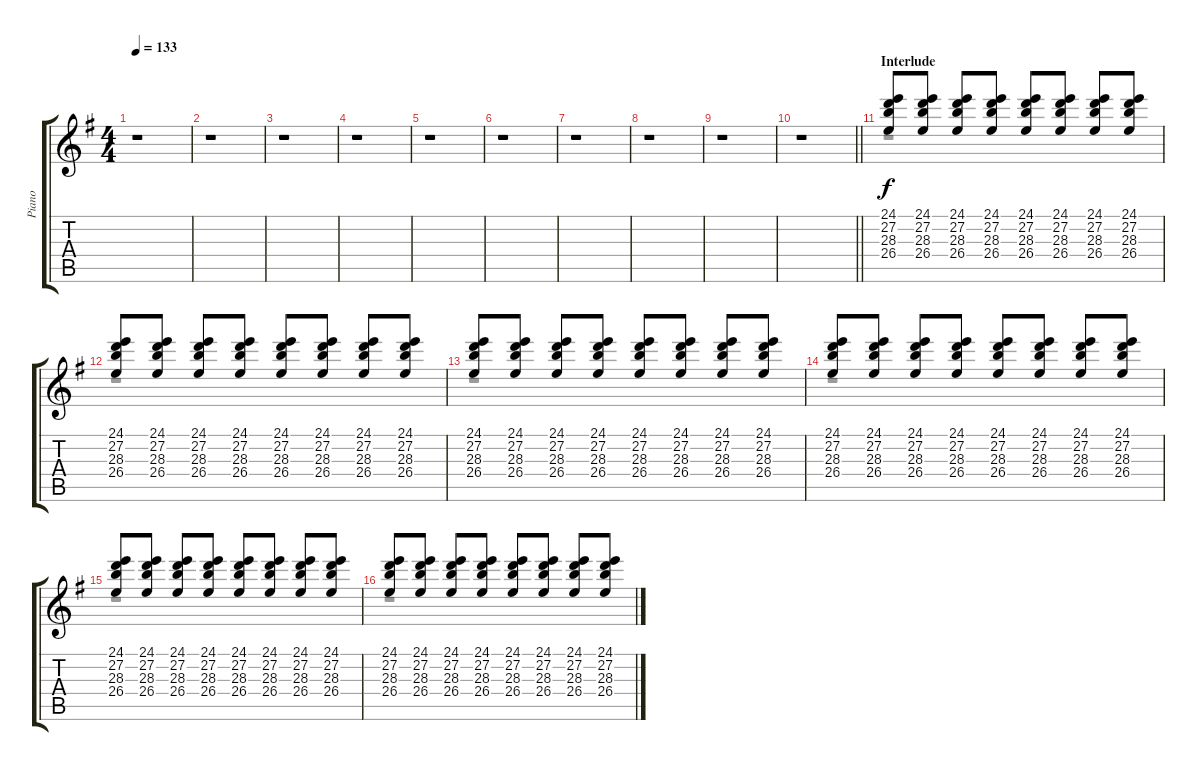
\track ("Piano" "Piano") {instrument brightacousticpiano}
\staff {score tabs}
\tuning (E4 B3 G3 D3 A2 E2) {hide}
\voice
\ts (4 4)
\tempo 133
\clef g2
\ks g
r.1{dy f} |
r.1 |
r.1 |
r.1 |
r.1 |
r.1 |
r.1 |
r.1 |
r.1 |
\barLineRight lightlight
r.1 |
\section ("" "Interlude")
(24.1 27.2 28.3 26.4).8 (24.1 27.2 28.3 26.4).8 (24.1 27.2 28.3 26.4).8 (24.1 27.2 28.3 26.4).8 (24.1 27.2 28.3 26.4).8 (24.1 27.2 28.3 26.4).8 (24.1 27.2 28.3 26.4).8 (24.1 27.2 28.3 26.4).8 |
(24.1 27.2 28.3 26.4).8 (24.1 27.2 28.3 26.4).8 (24.1 27.2 28.3 26.4).8 (24.1 27.2 28.3 26.4).8 (24.1 27.2 28.3 26.4).8 (24.1 27.2 28.3 26.4).8 (24.1 27.2 28.3 26.4).8 (24.1 27.2 28.3 26.4).8 |
(24.1 27.2 28.3 26.4).8 (24.1 27.2 28.3 26.4).8 (24.1 27.2 28.3 26.4).8 (24.1 27.2 28.3 26.4).8 (24.1 27.2 28.3 26.4).8 (24.1 27.2 28.3 26.4).8 (24.1 27.2 28.3 26.4).8 (24.1 27.2 28.3 26.4).8 |
(24.1 27.2 28.3 26.4).8 (24.1 27.2 28.3 26.4).8 (24.1 27.2 28.3 26.4).8 (24.1 27.2 28.3 26.4).8 (24.1 27.2 28.3 26.4).8 (24.1 27.2 28.3 26.4).8 (24.1 27.2 28.3 26.4).8 (24.1 27.2 28.3 26.4).8 |
(24.1 27.2 28.3 26.4).8 (24.1 27.2 28.3 26.4).8 (24.1 27.2 28.3 26.4).8 (24.1 27.2 28.3 26.4).8 (24.1 27.2 28.3 26.4).8 (24.1 27.2 28.3 26.4).8 (24.1 27.2 28.3 26.4).8 (24.1 27.2 28.3 26.4).8 |
(24.1 27.2 28.3 26.4).8 (24.1 27.2 28.3 26.4).8 (24.1 27.2 28.3 26.4).8 (24.1 27.2 28.3 26.4).8 (24.1 27.2 28.3 26.4).8 (24.1 27.2 28.3 26.4).8 (24.1 27.2 28.3 26.4).8 (24.1 27.2 28.3 26.4).8
\voice
\clef g2
\ottava regular
\simile none
\ks g
r.1{dy ff} |
r.1 |
r.1 |
r.1 |
r.1 |
r.1 |
r.1 |
r.1 |
r.1 |
\barLineRight lightlight
r.1 |
r.1 |
r.1 |
r.1 |
r.1 |
r.1 |
r.1
